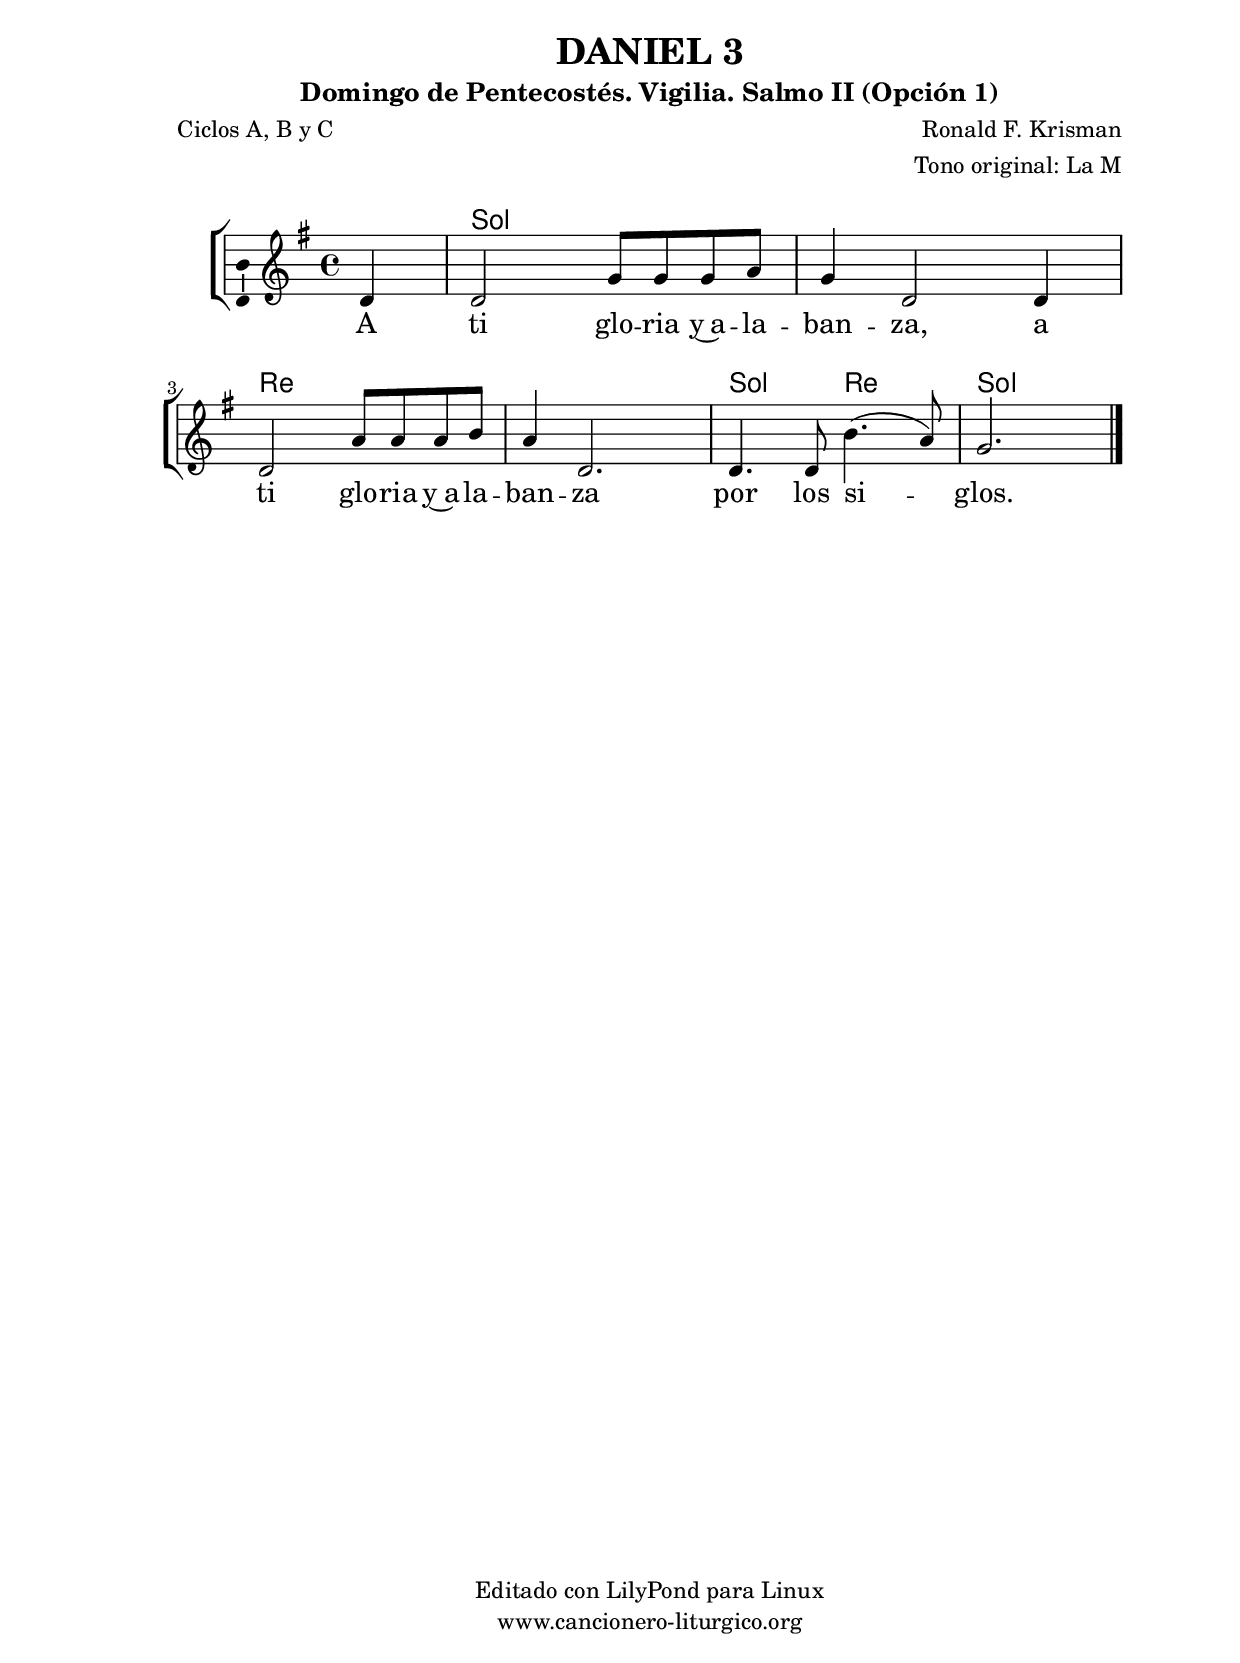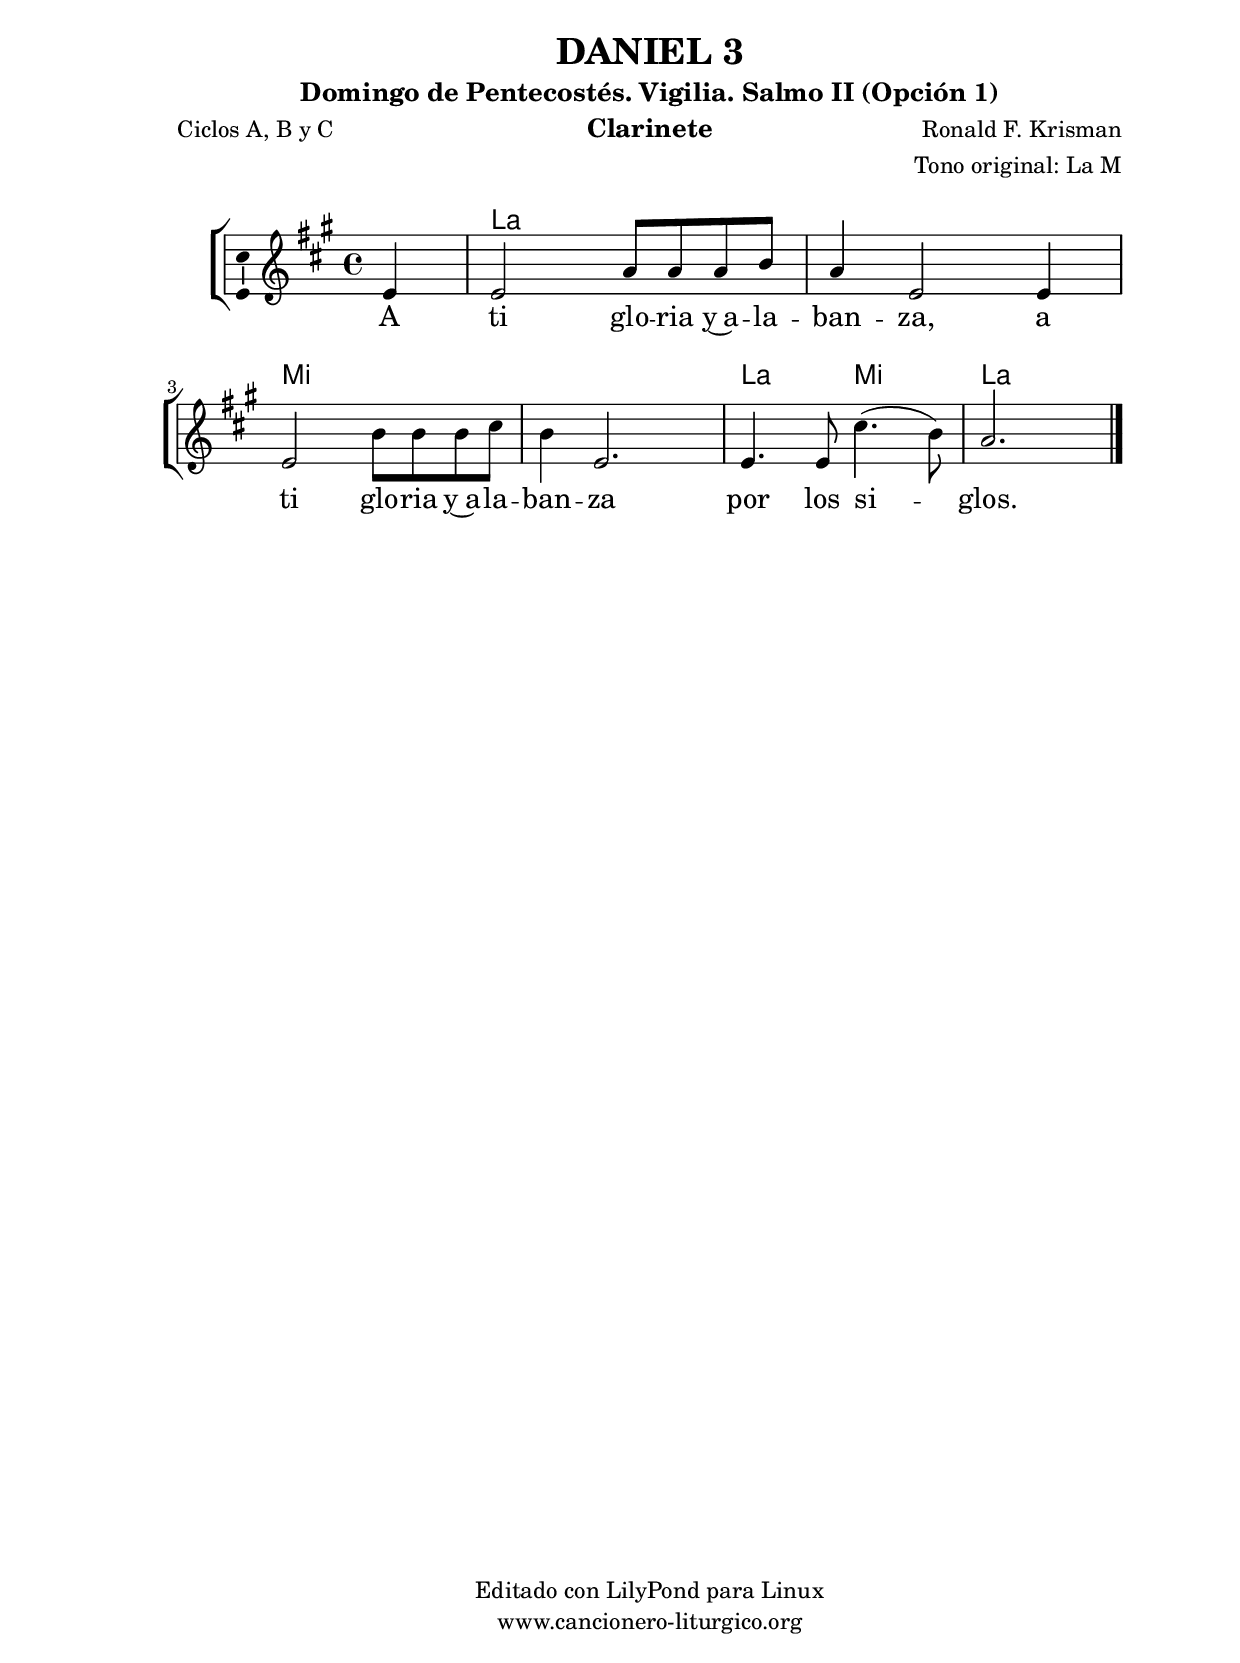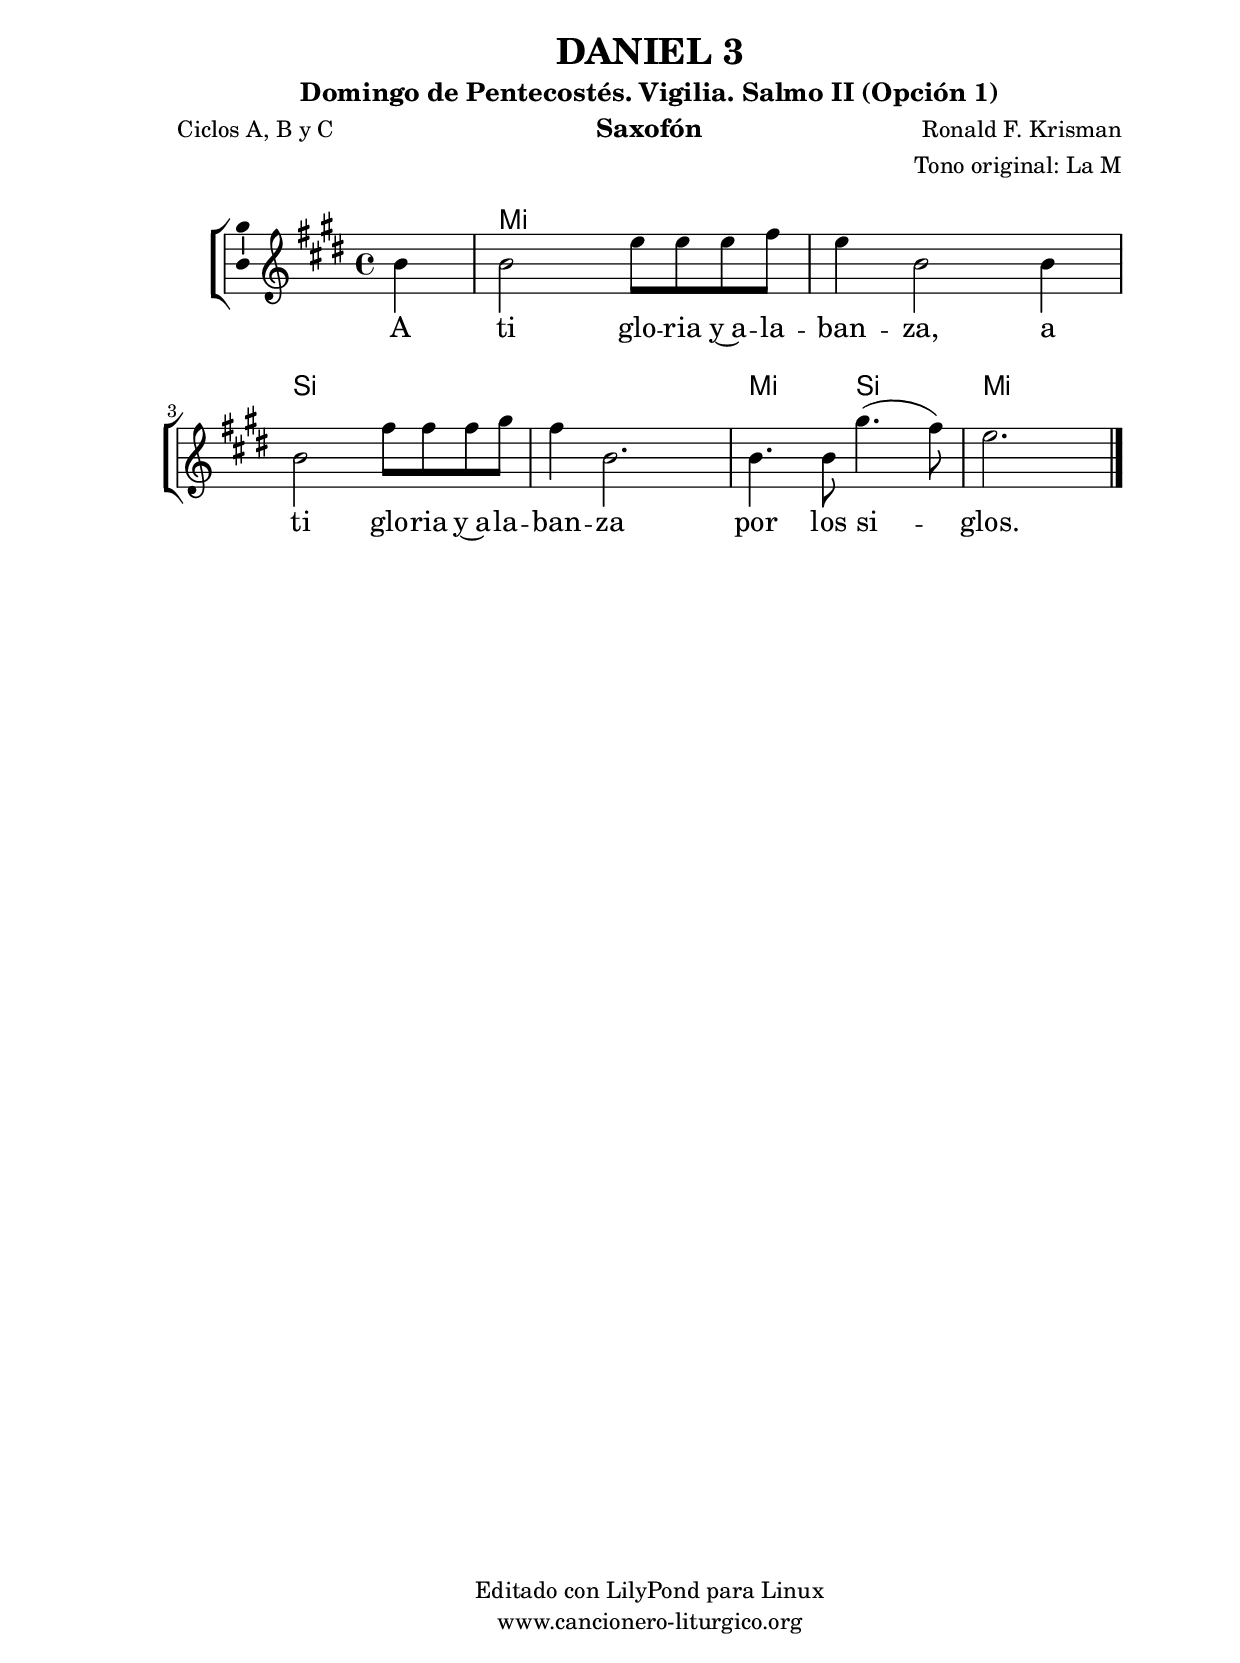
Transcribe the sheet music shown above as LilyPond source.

%
%para convertir .midi en .wav:
%timidity filename.midi -Ow -o finename.wav
%
%
%Para convertir de .wav a .mp3:
%lame -h -m j filename.wav
%
%
%para escuchar el midi:
%timidity nombrefichero.midi
%


%versión de lilypond para la que se ha escrito esta partitura:
\version "2.16.0"

	%Tamaño papel
	#(set-default-paper-size "a4")
	%Tamaño partitura
	#(set-global-staff-size 20)
	%No responde al pulsar sobre una nota
	#(ly:set-option 'point-and-click #f)

%parámetros del encabezamiento:
\header {
	title = "DANIEL 3"
	subtitle = "Domingo de Pentecostés. Vigilia. Salmo II (Opción 1)"
	composer = "Ronald F. Krisman"
	poet = "Ciclos A, B y C"
	meter = ""
	arranger = "Tono original: La M"
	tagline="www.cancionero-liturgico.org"
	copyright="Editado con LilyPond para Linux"
	tiempo = "Pentecostés"
	usos = "Salmo"
	letra = "A ti gloria y alabanza, a ti gloria y alabanza por los siglos."
	}

%parámetros asociados al papel:
\paper  {
	oddHeaderMarkup = \markup {\fill-line { \on-the-fly #not-first-page \fromproperty #'header:title \on-the-fly #not-first-page \fromproperty #'header:composer }}
	evenHeaderMarkup = \markup {\fill-line { \fromproperty #'header:composer \fromproperty #'header:title }}
	#(set-paper-size "a4")
	print-page-number = ##f
	first-page-number = 1
	print-first-page-number = ##f
%	head-separation = 3.0 \cm
	top-margin = 2.0 \cm
	bottom-margin = 0.5\cm
%%%	bottom-margin = -1.0\cm
	left-margin = 3.0 \cm
	line-width = 16.0 \cm 
	indent = 8\mm
	interscoreline = 2.\mm
	between-system-space = 15\mm
%	para que las partituras no llenen la hoja:
	ragged-bottom = ##t
%	idem para la última hoja:
	ragged-last-bottom = ##f
%	para que las partituras llenen el ancho del papel:
	ragged-last = ##f
	after-title-space = 2.5 \cm
%page-count=1
%system-count=1

	%Flexible Vertical Spacing
%	markup-markup-spacing =
%	#'((basic-distance . 15) (minimum-distance . 15) (padding . 3))
	markup-system-spacing =
	#'((basic-distance . 15) (minimum-distance . 15) (padding . 3))
	system-system-spacing =
	#'((basic-distance . 15) (minimum-distance . 15) (padding . 3))
	score-system-spacing =
	#'((basic-distance . 15) (minimum-distance . 15) (padding . 5))
%	top-system-spacing = % header
%	#'((basic-distance . 8) (minimum-distance . 0) (padding . 3))
%	top-markup-spacing =
%	#'((basic-distance . 20) (minimum-distance . 20) (padding . 3))
	last-bottom-spacing = % footer
	#'((basic-distance . 5) (minimum-distance . 5) (padding . 3))
%	score-markup-spacing =
%	#'((basic-distance . 16) (minimum-distance . 13) (padding . 3))

	}


%parámetros que afectan a toda la partitura:
global =  {
	%clave de sol (G):
	\clef G
	%armadura:
	\transpose a g
	\key a \major
	\tempo 4=100
	\set Score.tempoHideNote = ##t
	}


acordes = {
	\italianChords
	\chordmode {
	\transpose a g
{

s4
a2 a a a e e e e a e a2 a4 %s4

	}
	}
}


melodia = 
	\transpose a g
{
	\relative c'{

\time 4/4

\partial4
e4
e2 a8 a a b
a4 e2 e4
\break
e2 b'8 b b cis
b4 e,2.
e4. e8 cis'4. (b8)
a2. %s4

	\bar "|."
	}
	}


texto = \lyricmode {
A ti glo -- ria y~a -- la -- ban -- za,
a ti glo -- ria y~a -- la -- ban -- za
por los si -- glos.
	}


acordesStaff = \context ChordNames = acordesStaff <<
	\set chordChanges = ##t
	\acordes
	>>


vozStaff = \context Voice = vozStaff
\with {\consists "Ambitus_engraver"}
<<
%	\set Staff.instrumentName = ""
%	\set Staff.shortInstrumentName = ""
%	\set Staff.midiInstrument = #"clarinet"
%	\set Staff.midiInstrument = #"cello"
%	\set Staff.midiInstrument = #"flute"
	\set Staff.midiInstrument = #"electric guitar (jazz)"
%	\set Staff.midiInstrument = #"english horn"
%	\set Staff.midiInstrument = #"violin"
%	\set Staff.midiInstrument = #"glockenspiel"
	\set Staff.midiMinimumVolume = #0.7
	\set Staff.midiMaximumVolume = #0.9
	\global
	\melodia
	>>


textoStaff = \context Lyrics = textoStaff <<
	\lyricsto vozStaff \texto
	>>

\book {
	\score {
		\context ChoirStaff {
			\override StaffGroup.SystemStartBracket #'collapse-height = #1
			\override Score.SystemStartBar #'collapse-height = #1
			<<
			\acordesStaff
			\vozStaff
			\textoStaff
			>>
			}
		\layout {
	    		\context {
				\Lyrics
				\override LyricText #'font-size = #2
				}
	   		 \context {
				\Score
				%fontSize = #3
				\override StaffSymbol #'staff-space = #(magstep +3)
				%\override Beam #'thickness = #0.55
				%\override SpacingSpanner #'spacing-increment = #1.0
				%\override Slur #'height-limit = #1.5
				}
			}
		}
	\score {
		\unfoldRepeats
		\context ChoirStaff {
			<<
			\acordesStaff
			\vozStaff
			>>
			}
		\midi {
	  		\context {
	  			\Score
				tempoWholesPerMinute = #(ly:make-moment 70 4)
				}
			}
		}
	}

%Partitura para clarinete
#(define output-suffix "C")
\book {
	\header{
		instrument = "Clarinete"
		}
	\score {
		\context ChoirStaff {
			\override StaffGroup.SystemStartBracket #'collapse-height = #1
			\override Score.SystemStartBar #'collapse-height = #1
\transpose c d
			<<
			\acordesStaff
			\vozStaff
			\textoStaff
			>>
			}
		\layout {
	    		\context {
				\Lyrics
				\override LyricText #'font-size = #2
				}
	   		 \context {
				\Score
				%fontSize = #3
				\override StaffSymbol #'staff-space = #(magstep +3)
				%\override Beam #'thickness = #0.55
				%\override SpacingSpanner #'spacing-increment = #1.0
				%\override Slur #'height-limit = #1.5
				}
			}
		}
	}

%Partitura para saxofón
#(define output-suffix "S")
\book {
	\header{
		instrument = "Saxofón"
		}
	\score {
		\context ChoirStaff {
			\override StaffGroup.SystemStartBracket #'collapse-height = #1
			\override Score.SystemStartBar #'collapse-height = #1
\transpose c a
			<<
			\acordesStaff
			\vozStaff
			\textoStaff
			>>
			}
		\layout {
	    		\context {
				\Lyrics
				\override LyricText #'font-size = #2
				}
	   		 \context {
				\Score
				%fontSize = #3
				\override StaffSymbol #'staff-space = #(magstep +3)
				%\override Beam #'thickness = #0.55
				%\override SpacingSpanner #'spacing-increment = #1.0
				%\override Slur #'height-limit = #1.5
				}
			}
		}
	}

